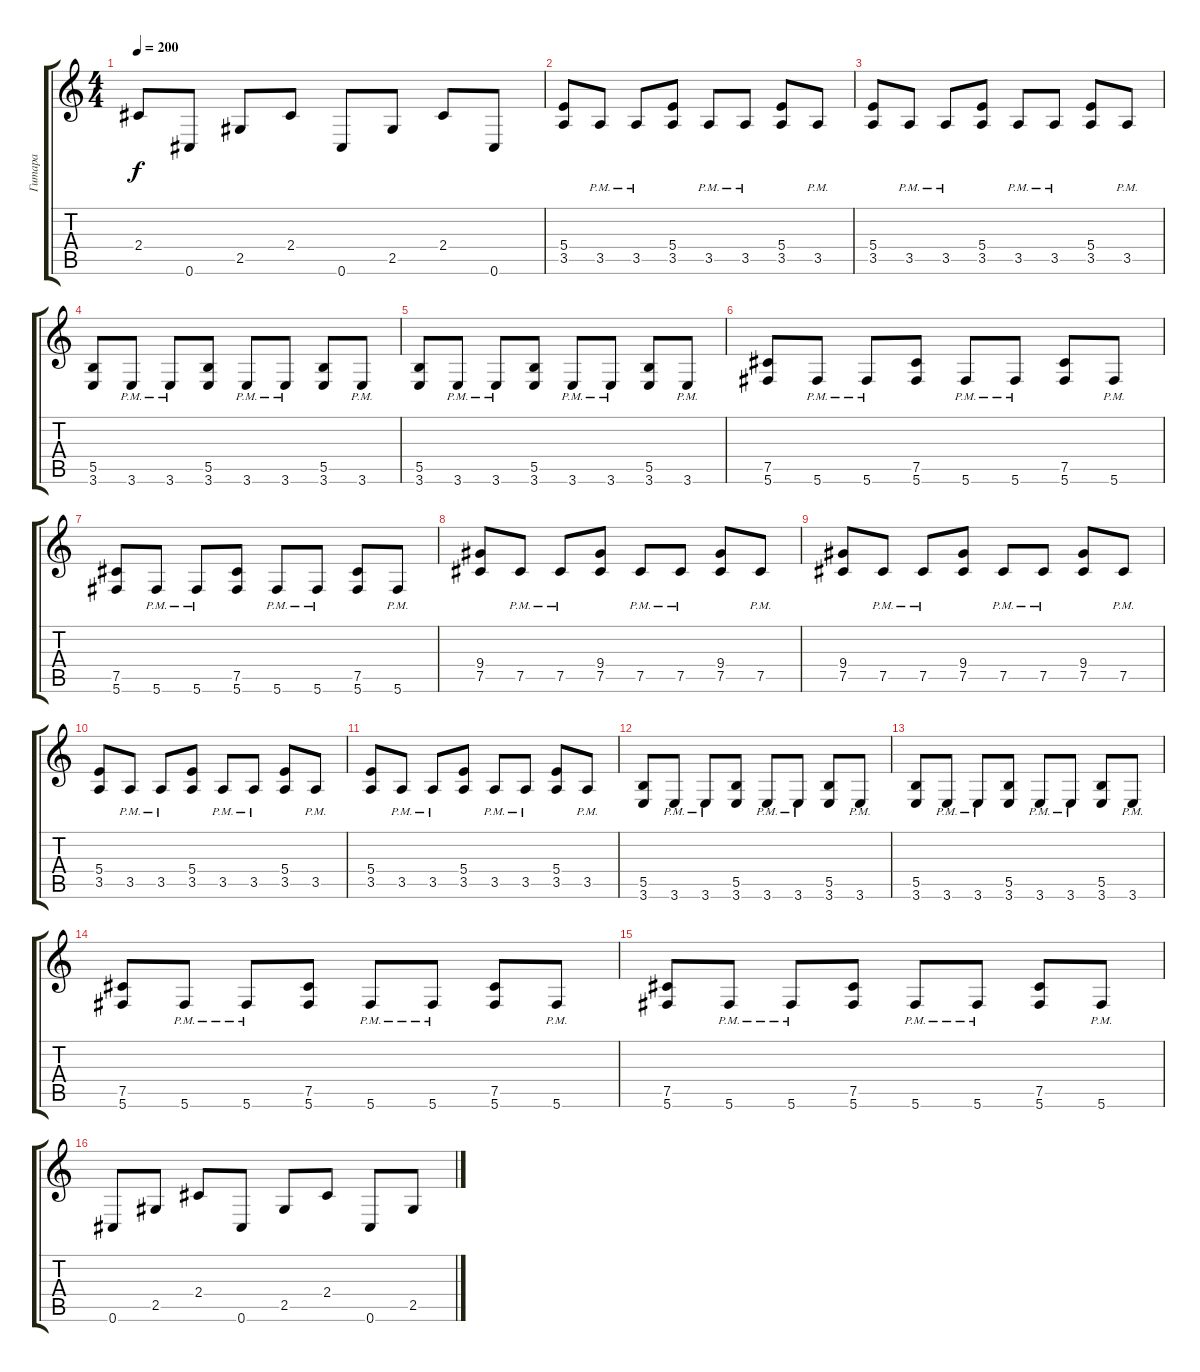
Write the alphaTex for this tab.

\track ("Гитара" "Гитара") {instrument distortionguitar}
\staff {score tabs}
\tuning (Db4 Ab3 E3 B2 Gb2 Db2) {hide}
\ts (4 4)
\tempo 200
\clef g2
\ks c
2.4.8{dy f} 0.6.8 2.5.8 2.4.8 0.6.8 2.5.8 2.4.8 0.6.8 |
(5.4 3.5).8 3.5{pm}.8 3.5{pm}.8 (5.4 3.5).8 3.5{pm}.8 3.5{pm}.8 (5.4 3.5).8 3.5{pm}.8 |
(5.4 3.5).8 3.5{pm}.8 3.5{pm}.8 (5.4 3.5).8 3.5{pm}.8 3.5{pm}.8 (5.4 3.5).8 3.5{pm}.8 |
(5.5 3.6).8 3.6{pm}.8 3.6{pm}.8 (5.5 3.6).8 3.6{pm}.8 3.6{pm}.8 (5.5 3.6).8 3.6{pm}.8 |
(5.5 3.6).8 3.6{pm}.8 3.6{pm}.8 (5.5 3.6).8 3.6{pm}.8 3.6{pm}.8 (5.5 3.6).8 3.6{pm}.8 |
(7.5 5.6).8 5.6{pm}.8 5.6{pm}.8 (7.5 5.6).8 5.6{pm}.8 5.6{pm}.8 (7.5 5.6).8 5.6{pm}.8 |
(7.5 5.6).8 5.6{pm}.8 5.6{pm}.8 (7.5 5.6).8 5.6{pm}.8 5.6{pm}.8 (7.5 5.6).8 5.6{pm}.8 |
(9.4 7.5).8 7.5{pm}.8 7.5{pm}.8 (9.4 7.5).8 7.5{pm}.8 7.5{pm}.8 (9.4 7.5).8 7.5{pm}.8 |
(9.4 7.5).8 7.5{pm}.8 7.5{pm}.8 (9.4 7.5).8 7.5{pm}.8 7.5{pm}.8 (9.4 7.5).8 7.5{pm}.8 |
(5.4 3.5).8 3.5{pm}.8 3.5{pm}.8 (5.4 3.5).8 3.5{pm}.8 3.5{pm}.8 (5.4 3.5).8 3.5{pm}.8 |
(5.4 3.5).8 3.5{pm}.8 3.5{pm}.8 (5.4 3.5).8 3.5{pm}.8 3.5{pm}.8 (5.4 3.5).8 3.5{pm}.8 |
(5.5 3.6).8 3.6{pm}.8 3.6{pm}.8 (5.5 3.6).8 3.6{pm}.8 3.6{pm}.8 (5.5 3.6).8 3.6{pm}.8 |
(5.5 3.6).8 3.6{pm}.8 3.6{pm}.8 (5.5 3.6).8 3.6{pm}.8 3.6{pm}.8 (5.5 3.6).8 3.6{pm}.8 |
(7.5 5.6).8 5.6{pm}.8 5.6{pm}.8 (7.5 5.6).8 5.6{pm}.8 5.6{pm}.8 (7.5 5.6).8 5.6{pm}.8 |
(7.5 5.6).8 5.6{pm}.8 5.6{pm}.8 (7.5 5.6).8 5.6{pm}.8 5.6{pm}.8 (7.5 5.6).8 5.6{pm}.8 |
0.6.8 2.5.8 2.4.8 0.6.8 2.5.8 2.4.8 0.6.8 2.5.8
